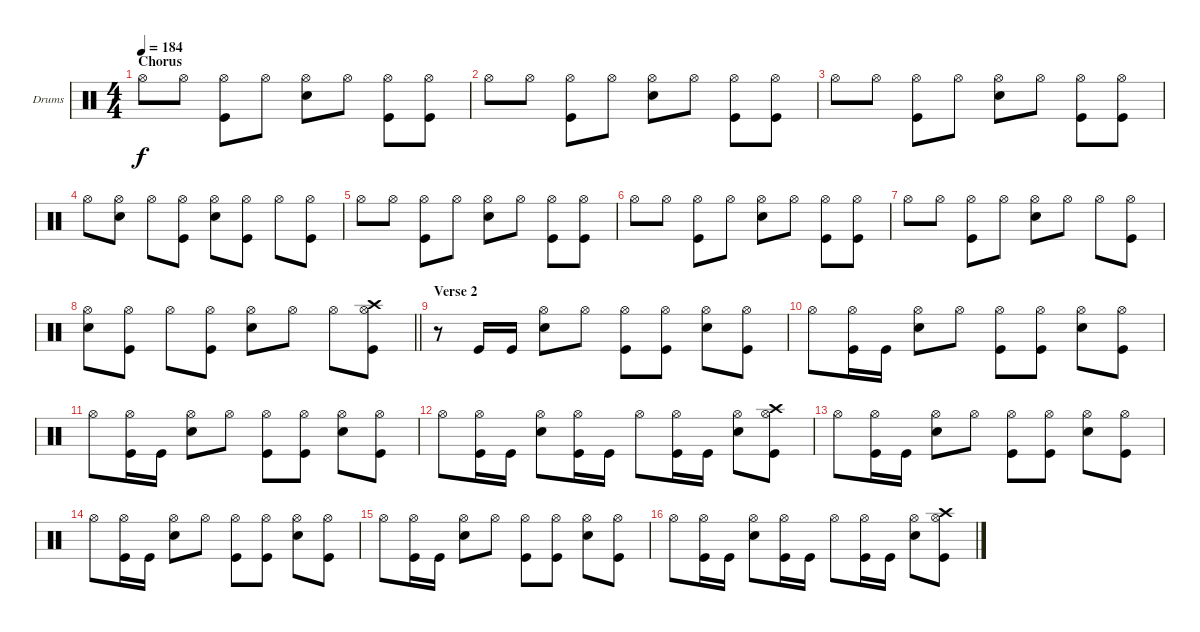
\bracketExtendMode groupsimilarinstruments
\firstSystemTrackNameOrientation horizontal
\otherSystemsTrackNameOrientation horizontal
\track ("Drumkit" "Drums") {instrument percussion}
\staff {score}
\articulation defaults
\ts (4 4)
\section ("" "Chorus")
\tempo 184
\clef neutral
\ks c "Hi-Hat (open)".8{dy f} "Hi-Hat (open)".8
("Hi-Hat (open)" "Kick (hit)").8 "Hi-Hat (open)".8 ("Hi-Hat (open)" "Snare (hit) 2").8 "Hi-Hat (open)".8 ("Hi-Hat (open)" "Kick (hit)").8 ("Hi-Hat (open)" "Kick (hit)").8 |
"Hi-Hat (open)".8 "Hi-Hat (open)".8 ("Hi-Hat (open)" "Kick (hit)").8 "Hi-Hat (open)".8 ("Hi-Hat (open)" "Snare (hit) 2").8 "Hi-Hat (open)".8 ("Hi-Hat (open)" "Kick (hit)").8 ("Hi-Hat (open)" "Kick (hit)").8 |
"Hi-Hat (open)".8 "Hi-Hat (open)".8 ("Hi-Hat (open)" "Kick (hit)").8 "Hi-Hat (open)".8 ("Hi-Hat (open)" "Snare (hit) 2").8 "Hi-Hat (open)".8 ("Hi-Hat (open)" "Kick (hit)").8 ("Hi-Hat (open)" "Kick (hit)").8 |
"Hi-Hat (open)".8 ("Hi-Hat (open)" "Snare (hit) 2").8 "Hi-Hat (open)".8 ("Hi-Hat (open)" "Kick (hit)").8 ("Hi-Hat (open)" "Snare (hit) 2").8 ("Hi-Hat (open)" "Kick (hit)").8 "Hi-Hat (open)".8 ("Hi-Hat (open)" "Kick (hit)").8 |
"Hi-Hat (open)".8 "Hi-Hat (open)".8 ("Hi-Hat (open)" "Kick (hit)").8 "Hi-Hat (open)".8 ("Hi-Hat (open)" "Snare (hit) 2").8 "Hi-Hat (open)".8 ("Hi-Hat (open)" "Kick (hit)").8 ("Hi-Hat (open)" "Kick (hit)").8 |
"Hi-Hat (open)".8 "Hi-Hat (open)".8 ("Hi-Hat (open)" "Kick (hit)").8 "Hi-Hat (open)".8 ("Hi-Hat (open)" "Snare (hit) 2").8 "Hi-Hat (open)".8 ("Hi-Hat (open)" "Kick (hit)").8 ("Hi-Hat (open)" "Kick (hit)").8 |
"Hi-Hat (open)".8 "Hi-Hat (open)".8 ("Hi-Hat (open)" "Kick (hit)").8 "Hi-Hat (open)".8 ("Hi-Hat (open)" "Snare (hit) 2").8 "Hi-Hat (open)".8 "Hi-Hat (open)".8 ("Hi-Hat (open)" "Kick (hit)").8 |
\barLineRight lightlight
("Hi-Hat (open)" "Snare (hit) 2").8 ("Hi-Hat (open)" "Kick (hit)").8 "Hi-Hat (open)".8 ("Hi-Hat (open)" "Kick (hit)").8 ("Hi-Hat (open)" "Snare (hit) 2").8 "Hi-Hat (open)".8 "Hi-Hat (open)".8 ("Crash high (hit)" "Hi-Hat (open)" "Kick (hit)").8 |
\section ("" "Verse 2")
r.8 "Kick (hit)".16 "Kick (hit)".16 ("Hi-Hat (open)" "Snare (hit) 2").8 "Hi-Hat (open)".8 ("Hi-Hat (open)" "Kick (hit)").8 ("Hi-Hat (open)" "Kick (hit)").8 ("Hi-Hat (open)" "Snare (hit) 2").8 ("Hi-Hat (open)" "Kick (hit)").8 |
"Hi-Hat (open)".8 ("Hi-Hat (open)" "Kick (hit)").16 "Kick (hit)".16 ("Hi-Hat (open)" "Snare (hit) 2").8 "Hi-Hat (open)".8 ("Hi-Hat (open)" "Kick (hit)").8 ("Hi-Hat (open)" "Kick (hit)").8 ("Hi-Hat (open)" "Snare (hit) 2").8 ("Hi-Hat (open)" "Kick (hit)").8 |
"Hi-Hat (open)".8 ("Hi-Hat (open)" "Kick (hit)").16 "Kick (hit)".16 ("Hi-Hat (open)" "Snare (hit) 2").8 "Hi-Hat (open)".8 ("Hi-Hat (open)" "Kick (hit)").8 ("Hi-Hat (open)" "Kick (hit)").8 ("Hi-Hat (open)" "Snare (hit) 2").8 ("Hi-Hat (open)" "Kick (hit)").8 |
"Hi-Hat (open)".8 ("Hi-Hat (open)" "Kick (hit)").16 "Kick (hit)".16 ("Hi-Hat (open)" "Snare (hit) 2").8 ("Hi-Hat (open)" "Kick (hit)").16 "Kick (hit)".16 "Hi-Hat (open)".8 ("Hi-Hat (open)" "Kick (hit)").16 "Kick (hit)".16 ("Hi-Hat (open)" "Snare (hit) 2").8 ("Crash high (hit)" "Hi-Hat (open)" "Kick (hit)").8 |
"Hi-Hat (open)".8 ("Hi-Hat (open)" "Kick (hit)").16 "Kick (hit)".16 ("Hi-Hat (open)" "Snare (hit) 2").8 "Hi-Hat (open)".8 ("Hi-Hat (open)" "Kick (hit)").8 ("Hi-Hat (open)" "Kick (hit)").8 ("Hi-Hat (open)" "Snare (hit) 2").8 ("Hi-Hat (open)" "Kick (hit)").8 |
"Hi-Hat (open)".8 ("Hi-Hat (open)" "Kick (hit)").16 "Kick (hit)".16 ("Hi-Hat (open)" "Snare (hit) 2").8 "Hi-Hat (open)".8 ("Hi-Hat (open)" "Kick (hit)").8 ("Hi-Hat (open)" "Kick (hit)").8 ("Hi-Hat (open)" "Snare (hit) 2").8 ("Hi-Hat (open)" "Kick (hit)").8 |
"Hi-Hat (open)".8 ("Hi-Hat (open)" "Kick (hit)").16 "Kick (hit)".16 ("Hi-Hat (open)" "Snare (hit) 2").8 "Hi-Hat (open)".8 ("Hi-Hat (open)" "Kick (hit)").8 ("Hi-Hat (open)" "Kick (hit)").8 ("Hi-Hat (open)" "Snare (hit) 2").8 ("Hi-Hat (open)" "Kick (hit)").8 |
"Hi-Hat (open)".8 ("Hi-Hat (open)" "Kick (hit)").16 "Kick (hit)".16 ("Hi-Hat (open)" "Snare (hit) 2").8 ("Hi-Hat (open)" "Kick (hit)").16 "Kick (hit)".16 "Hi-Hat (open)".8 ("Hi-Hat (open)" "Kick (hit)").16 "Kick (hit)".16 ("Hi-Hat (open)" "Snare (hit) 2").8 ("Crash high (hit)" "Hi-Hat (open)" "Kick (hit)").8
